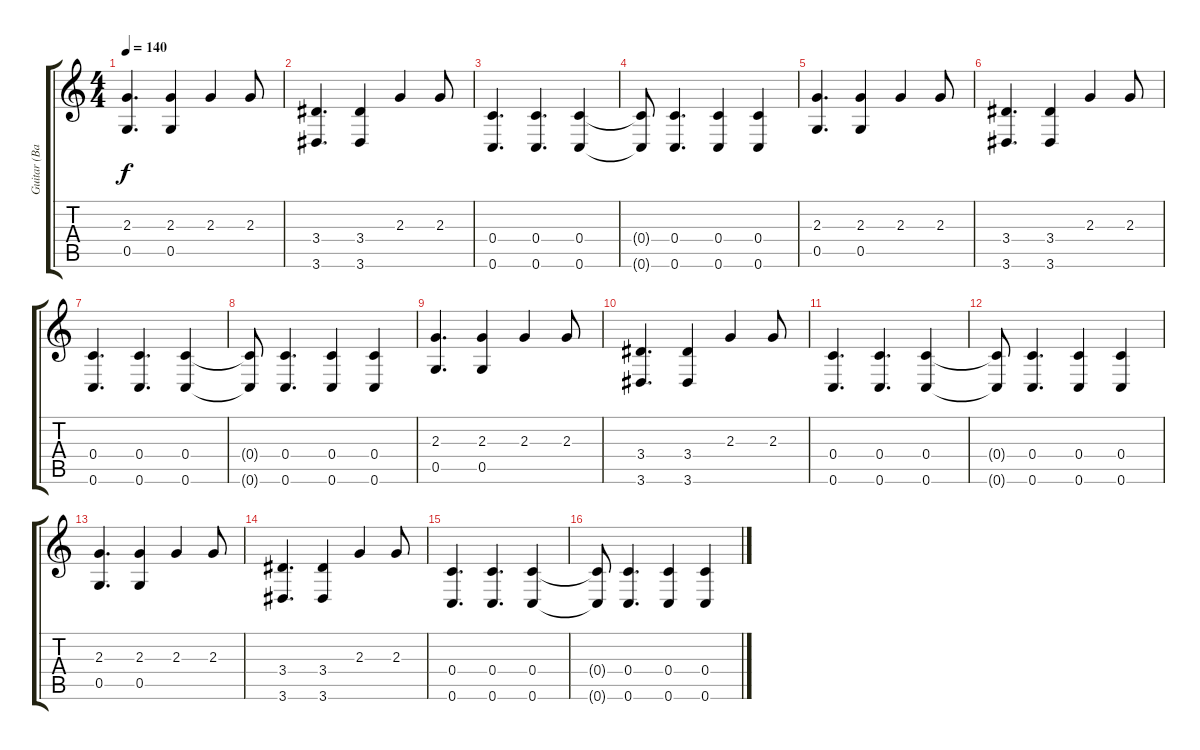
\track ("Guitar (Bass) Drop C" "Guitar (Ba") {mute instrument acousticguitarsteel}
\staff {score tabs}
\tuning (D4 A3 F3 C3 G2 C2) {hide}
\ts (4 4)
\tempo 140
\clef g2
\ks c
(2.3 0.5).4{d dy f} (2.3 0.5).4 2.3.4 2.3.8 |
(3.4 3.6).4{d} (3.4 3.6).4 2.3.4 2.3.8 |
(0.4 0.6).4{d} (0.4 0.6).4{d} (0.4 0.6).4 |
(0.4{t} 0.6{t}).8 (0.4 0.6).4{d} (0.4 0.6).4 (0.4 0.6).4 |
(2.3 0.5).4{d} (2.3 0.5).4 2.3.4 2.3.8 |
(3.4 3.6).4{d} (3.4 3.6).4 2.3.4 2.3.8 |
(0.4 0.6).4{d} (0.4 0.6).4{d} (0.4 0.6).4 |
(0.4{t} 0.6{t}).8 (0.4 0.6).4{d} (0.4 0.6).4 (0.4 0.6).4 |
(2.3 0.5).4{d} (2.3 0.5).4 2.3.4 2.3.8 |
(3.4 3.6).4{d} (3.4 3.6).4 2.3.4 2.3.8 |
(0.4 0.6).4{d} (0.4 0.6).4{d} (0.4 0.6).4 |
(0.4{t} 0.6{t}).8 (0.4 0.6).4{d} (0.4 0.6).4 (0.4 0.6).4 |
(2.3 0.5).4{d} (2.3 0.5).4 2.3.4 2.3.8 |
(3.4 3.6).4{d} (3.4 3.6).4 2.3.4 2.3.8 |
(0.4 0.6).4{d} (0.4 0.6).4{d} (0.4 0.6).4 |
(0.4{t} 0.6{t}).8 (0.4 0.6).4{d} (0.4 0.6).4 (0.4 0.6).4
